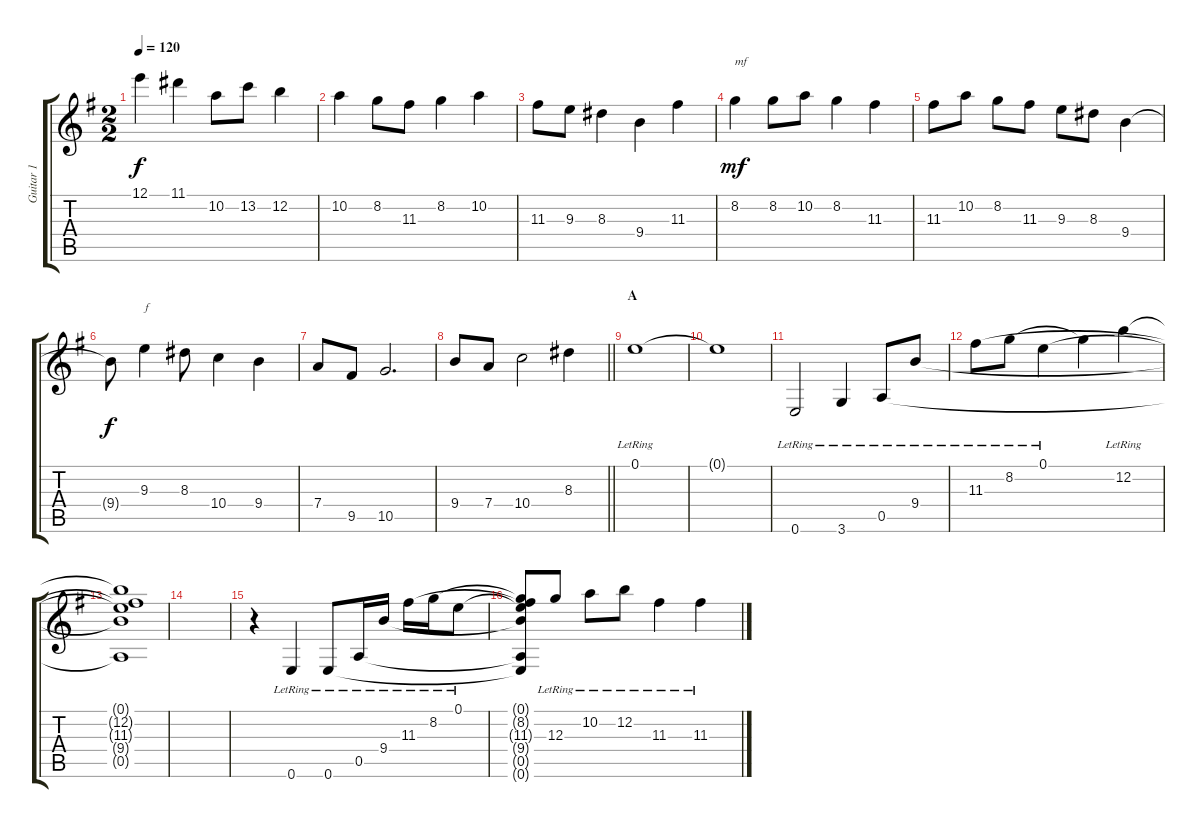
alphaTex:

\track ("Guitar 1" "Guitar 1") {instrument acousticguitarnylon}
\staff {score tabs}
\tuning (E4 B3 G3 D3 A2 E2) {hide}
\ts (2 2)
\tempo 120
\clef g2
\ks eminor
12.1.4{dy f} 11.1.4 10.2.8 13.2.8 12.2.4 |
10.2.4 8.2.8 11.3.8 8.2.4 10.2.4 |
11.3.8 9.3.8 8.3.4 9.4.4 11.3.4 |
8.2.4{txt "mf" dy mf} 8.2.8 10.2.8 8.2.4 11.3.4 |
11.3.8 10.2.8 8.2.8 11.3.8 9.3.8 8.3.8 9.4.4 |
9.4{t}.8{dy f} 9.3.4{txt "f"} 8.3.8 10.4.4 9.4.4 |
7.4.8 9.5.8 10.5.2{d} |
\barLineRight lightlight
9.4.8 7.4.8 10.4.2 8.3.4 |
\section ("" "A")
0.1{lr}.1 |
0.1{t}.1 |
0.6{lr}.2 3.6{lr}.4 0.5{lr}.8 9.4{lr}.8 |
11.3{lr}.8 8.2{lr}.8 0.1{lr}.4 8.2{t}.4 12.2{lr}.4 |
(0.1{t} 12.2{t} 11.3{t} 9.4{t} 0.5{t}).1 |
|
r.4 0.6{lr}.4 0.6{lr}.8 0.5{lr}.16 9.4{lr}.16 11.3{lr}.16 8.2{lr}.16 0.1{lr}.8 |
(0.1{t} 8.2{t} 11.3{t} 9.4{t} 0.5{t} 0.6{t}).8 12.3{lr}.8 10.2{lr}.8 12.2{lr}.8 11.3{lr}.4 11.3{lr}.4
